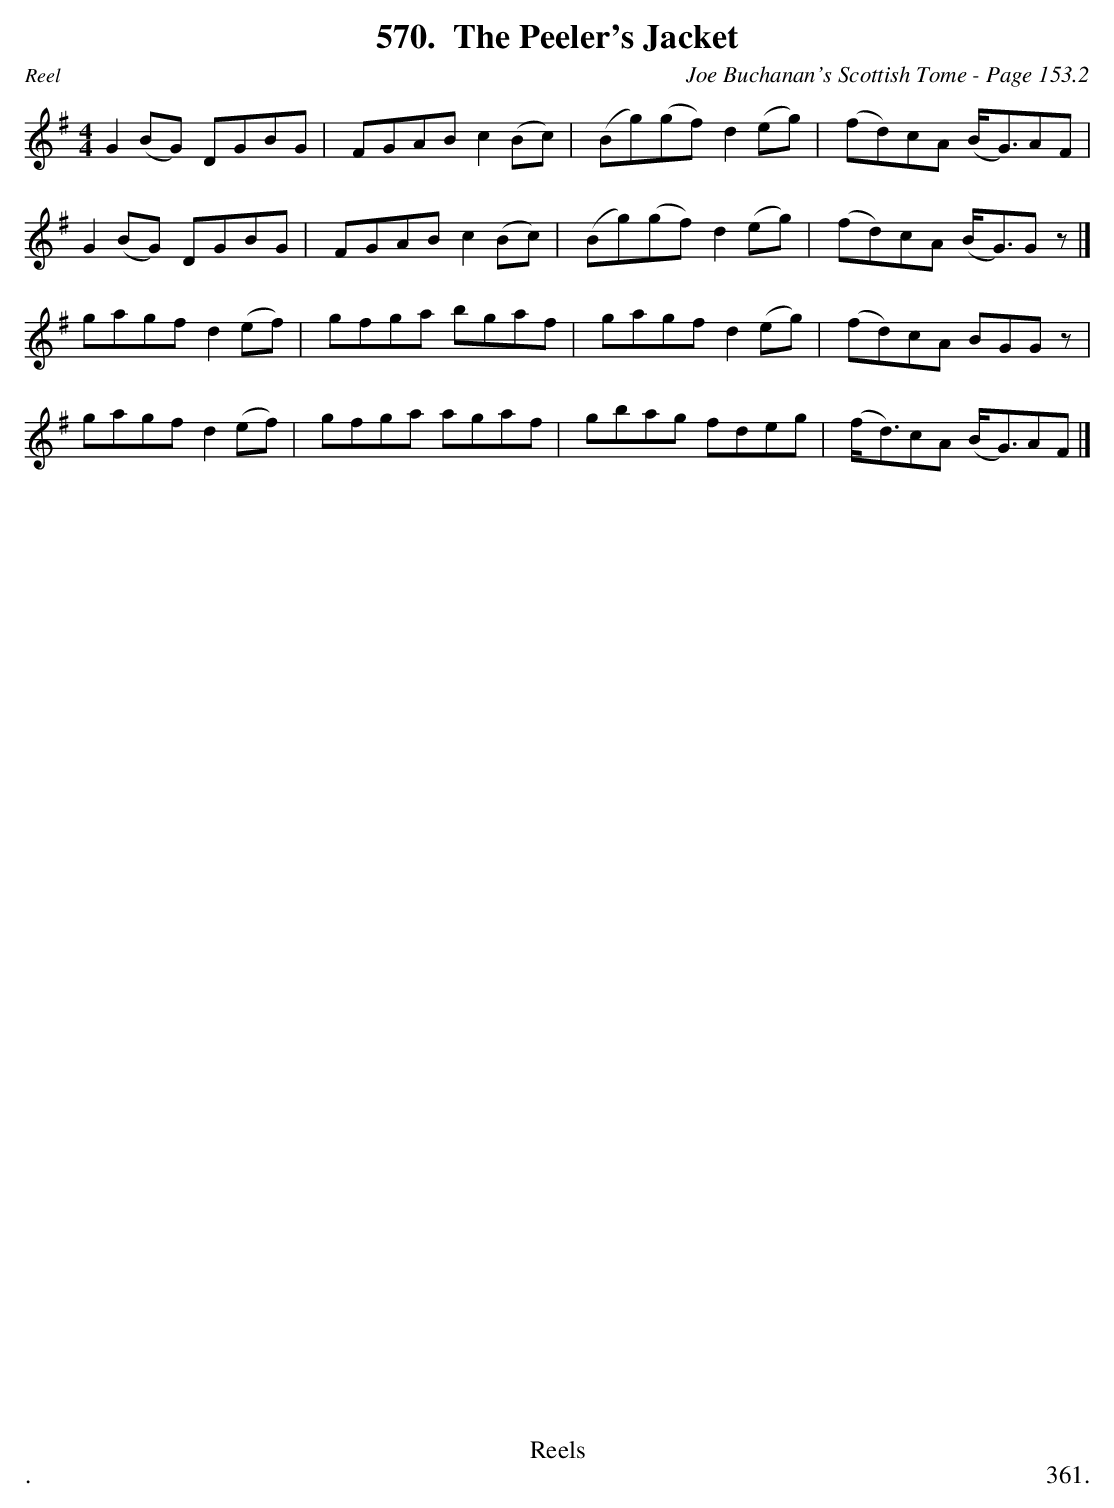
X:1
T:Peeler's Jacket, The
C:Joe Buchanan's Scottish Tome - Page 153.2
L:1/8
M:4/4
K:G
G2 (BG) DGBG | FGAB c2 (Bc) | (Bg)(gf) d2 (eg) | (fd)cA (B<G)AF |
G2 (BG) DGBG | FGAB c2 (Bc) | (Bg)(gf) d2 (eg) | (fd)cA (B<G)G z |]
gagf d2 (ef) | gfga bgaf | gagf d2 (eg) | (fd)cA BGG z |
gagf d2 (ef) | gfga agaf | gbag fdeg | (f<d)cA (B<G)AF |]
